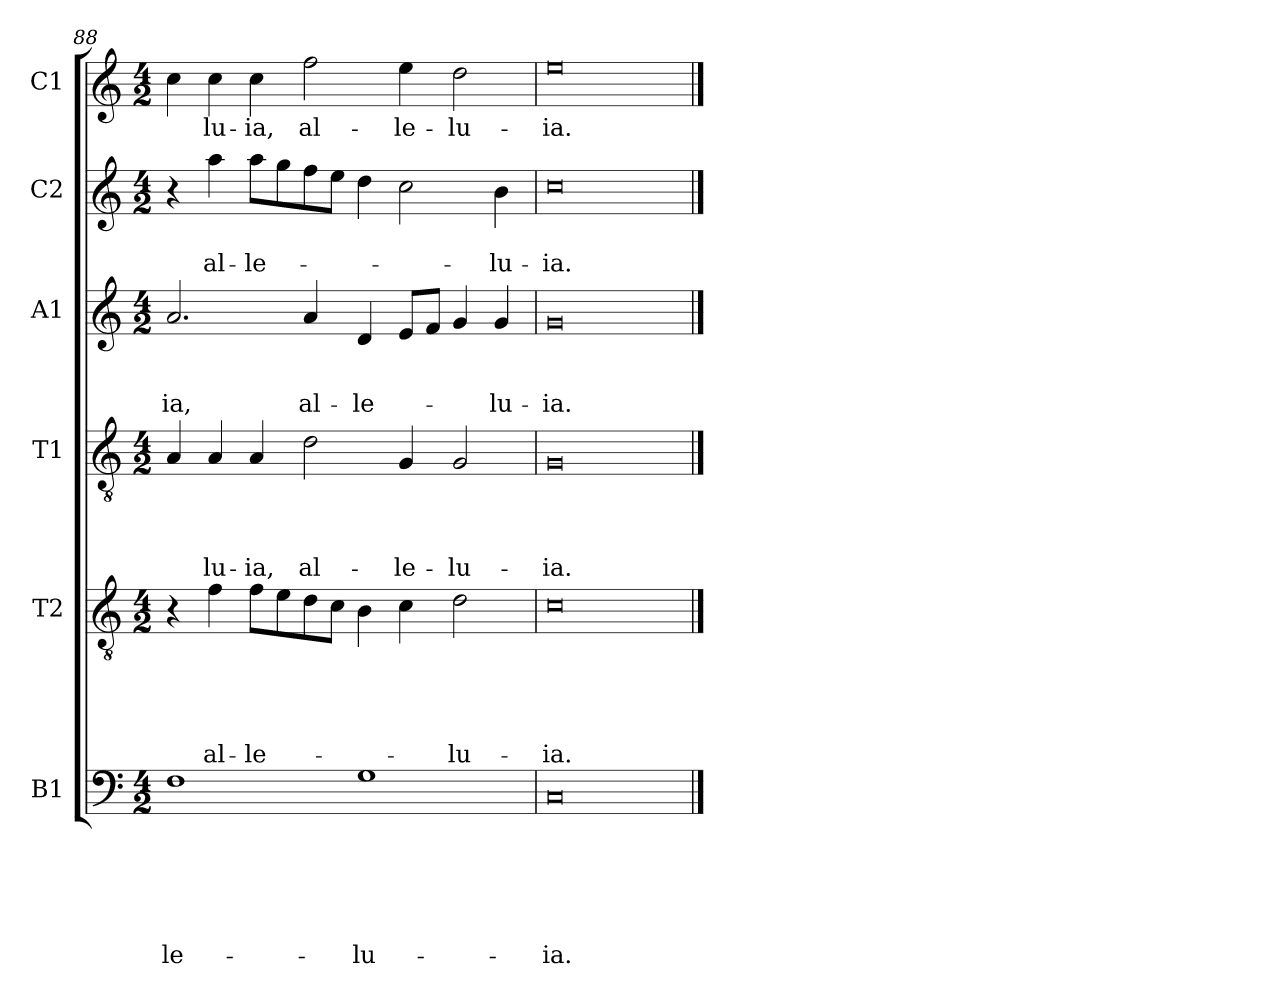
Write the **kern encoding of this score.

**kern	**text	**text	**text	**text	**text	**text	**kern	**text	**text	**text	**text	**text	**kern	**text	**text	**text	**text	**kern	**text	**text	**text	**kern	**text	**text	**kern	**text
*part6	*part6	*part6	*part6	*part6	*part6	*part6	*part5	*part5	*part5	*part5	*part5	*part5	*part4	*part4	*part4	*part4	*part4	*part3	*part3	*part3	*part3	*part2	*part2	*part2	*part1	*part1
*staff6	*staff6	*staff6	*staff6	*staff6	*staff6	*staff6	*staff5	*staff5	*staff5	*staff5	*staff5	*staff5	*staff4	*staff4	*staff4	*staff4	*staff4	*staff3	*staff3	*staff3	*staff3	*staff2	*staff2	*staff2	*staff1	*staff1
*I"B1	*	*	*	*	*	*	*I"T2	*	*	*	*	*	*I"T1	*	*	*	*	*I"A1	*	*	*	*I"C2	*	*	*I"C1	*
*clefF4	*	*	*	*	*	*	*clefGv2	*	*	*	*	*	*clefGv2	*	*	*	*	*clefG2	*	*	*	*clefG2	*	*	*clefG2	*
*k[]	*	*	*	*	*	*	*k[]	*	*	*	*	*	*k[]	*	*	*	*	*k[]	*	*	*	*k[]	*	*	*k[]	*
*C:	*	*	*	*	*	*	*C:	*	*	*	*	*	*C:	*	*	*	*	*C:	*	*	*	*C:	*	*	*C:	*
*M4/2	*	*	*	*	*	*	*M4/2	*	*	*	*	*	*M4/2	*	*	*	*	*M4/2	*	*	*	*M4/2	*	*	*M4/2	*
=88	=88	=88	=88	=88	=88	=88	=88	=88	=88	=88	=88	=88	=88	=88	=88	=88	=88	=88	=88	=88	=88	=88	=88	=88	=88	=88
!	!	!	!	!	!	!LO:LY:b	!	!	!	!	!	!	!	!	!	!	!	!	!	!	!LO:LY:b	!	!	!	!	!
1F	.	.	.	.	.	-le-	4r	.	.	.	.	.	4A/	.	.	.	.	2.a/	.	.	-ia,	4r	.	.	4cc\	.
!	!	!	!	!	!	!	!	!	!	!	!	!LO:LY:b	!	!	!	!	!LO:LY:b	!	!	!	!	!	!	!LO:LY:b	!	!LO:LY:b
.	.	.	.	.	.	.	4f\	.	.	.	.	al-	4A/	.	.	.	-lu-	.	.	.	.	4aa\	.	al-	4cc\	-lu-
!	!	!	!	!	!	!	!	!	!	!	!	!LO:LY:b	!	!	!	!	!LO:LY:b	!	!	!	!	!	!	!LO:LY:b	!	!LO:LY:b
.	.	.	.	.	.	.	8f\L	.	.	.	.	-le-	4A/	.	.	.	-ia,	.	.	.	.	8aa\L	.	-le-	4cc\	-ia,
.	.	.	.	.	.	.	8e\	.	.	.	.	.	.	.	.	.	.	.	.	.	.	8gg\	.	.	.	.
!	!	!	!	!	!	!	!	!	!	!	!	!	!	!	!	!	!LO:LY:b	!	!	!	!LO:LY:b	!	!	!	!	!LO:LY:b
.	.	.	.	.	.	.	8d\	.	.	.	.	.	2d\	.	.	.	al-	4a/	.	.	al-	8ff\	.	.	2ff\	al-
.	.	.	.	.	.	.	8c\J	.	.	.	.	.	.	.	.	.	.	.	.	.	.	8ee\J	.	.	.	.
!	!	!	!	!	!	!LO:LY:b	!	!	!	!	!	!	!	!	!	!	!	!	!	!	!LO:LY:b	!	!	!	!	!
1G	.	.	.	.	.	-lu-	4B\	.	.	.	.	.	.	.	.	.	.	4d/	.	.	-le-	4dd\	.	.	.	.
!	!	!	!	!	!	!	!	!	!	!	!	!	!	!	!	!	!LO:LY:b	!	!	!	!	!	!	!	!	!LO:LY:b
.	.	.	.	.	.	.	4c\	.	.	.	.	.	4G/	.	.	.	-le-	8e/L	.	.	.	2cc\	.	.	4ee\	-le-
.	.	.	.	.	.	.	.	.	.	.	.	.	.	.	.	.	.	8f/J	.	.	.	.	.	.	.	.
!	!	!	!	!	!	!	!	!	!	!	!	!LO:LY:b	!	!	!	!	!LO:LY:b	!	!	!	!	!	!	!	!	!LO:LY:b
.	.	.	.	.	.	.	2d\	.	.	.	.	-lu-	2G/	.	.	.	-lu-	4g/	.	.	.	.	.	.	2dd\	-lu-
!	!	!	!	!	!	!	!	!	!	!	!	!	!	!	!	!	!	!	!	!	!LO:LY:b	!	!	!LO:LY:b	!	!
.	.	.	.	.	.	.	.	.	.	.	.	.	.	.	.	.	.	4g/	.	.	-lu-	4b\	.	-lu-	.	.
=89	=89	=89	=89	=89	=89	=89	=89	=89	=89	=89	=89	=89	=89	=89	=89	=89	=89	=89	=89	=89	=89	=89	=89	=89	=89	=89
!	!	!	!	!	!	!LO:LY:b	!	!	!	!	!	!LO:LY:b	!	!	!	!	!LO:LY:b	!	!	!	!LO:LY:b	!	!	!LO:LY:b	!	!LO:LY:b
0C	.	.	.	.	.	-ia.	0c	.	.	.	.	-ia.	0G	.	.	.	-ia.	0g	.	.	-ia.	0cc	.	-ia.	0ee	-ia.
==	==	==	==	==	==	==	==	==	==	==	==	==	==	==	==	==	==	==	==	==	==	==	==	==	==	==
*-	*-	*-	*-	*-	*-	*-	*-	*-	*-	*-	*-	*-	*-	*-	*-	*-	*-	*-	*-	*-	*-	*-	*-	*-	*-	*-
